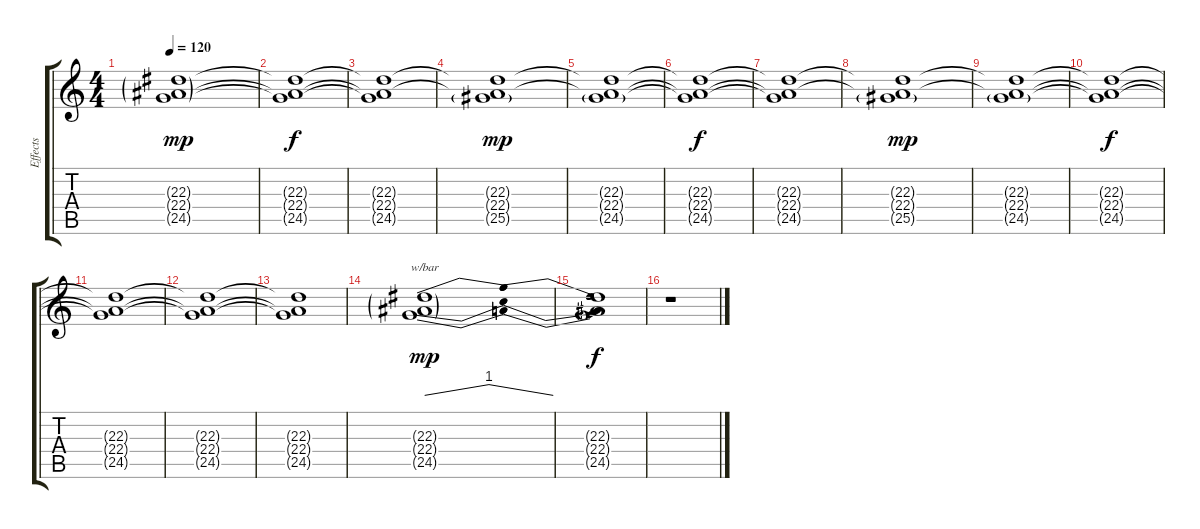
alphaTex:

\track ("Effects" "Effects") {instrument pad4choir}
\staff {score tabs}
\tuning (D4 A3 F3 C3 G2 C2) {hide}
\ts (4 4)
\tempo 120
\clef g2
\ks c
(22.3{g} 22.4{g} 24.5{g}).1{dy mp instrument pad4choir} |
(22.3{t} 22.4{t} 24.5{t}).1{dy f} |
(22.3{t} 22.4{t} 24.5{t}).1 |
(22.3{t} 22.4{t} 25.5{g}).1{dy mp} |
(22.3{t} 22.4{t} 24.5{g}).1 |
(22.3{t} 22.4{t} 24.5{t}).1{dy f} |
(22.3{t} 22.4{t} 24.5{t}).1 |
(22.3{t} 22.4{t} 25.5{g}).1{dy mp volume 5} |
(22.3{t} 22.4{t} 24.5{g}).1 |
(22.3{t} 22.4{t} 24.5{t}).1{dy f} |
(22.3{t} 22.4{t} 24.5{t}).1 |
(22.3{t} 22.4{t} 24.5{t}).1 |
(22.3{t} 22.4{t} 24.5{t}).1 |
(22.3{g} 22.4{g} 24.5{g}).1{tbe (dip default 0 0 10 4 60 0) dy mp} |
(22.3{t} 22.4{t} 24.5{t}).1{dy f} |
r.1
